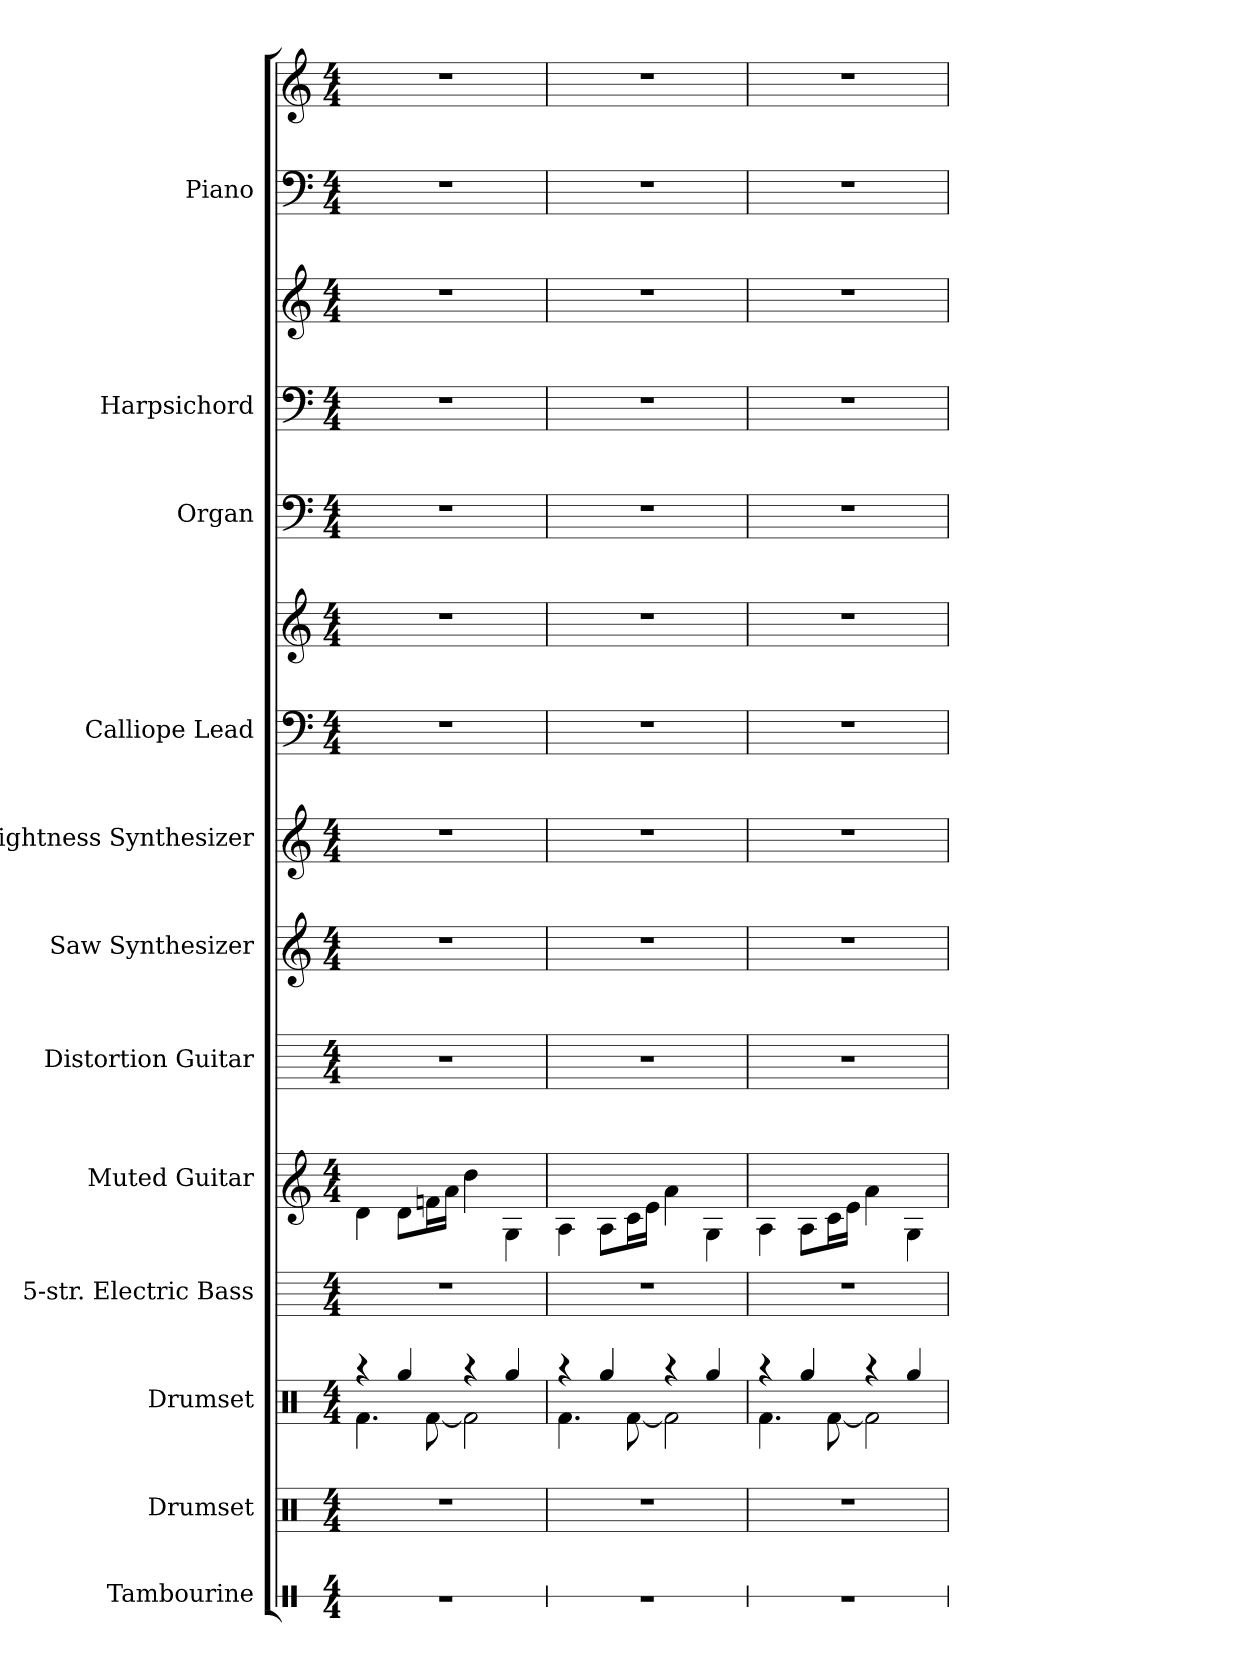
**kern	**kern	**kern	**kern	**kern	**kern	**kern	**kern	**kern	**kern	**kern	**kern	**kern	**kern	**kern
*part12	*part11	*part10	*part9	*part8	*part7	*part6	*part5	*part4	*part4	*part3	*part2	*part2	*part1	*part1
*staff15	*staff14	*staff13	*staff12	*staff11	*staff10	*staff9	*staff8	*staff7	*staff6	*staff5	*staff4	*staff3	*staff2	*staff1
*I"Tambourine	*I"Drumset	*I"Drumset	*I"5-str. Electric Bass	*I"Muted Guitar	*I"Distortion Guitar	*I"Saw Synthesizer	*I"Brightness Synthesizer	*I"Calliope Lead	*	*I"Organ	*I"Harpsichord	*	*I"Piano	*
*I'Tamb.	*I'D. Set	*I'D. Set	*I'El. B.	*I'Mute.	*I'Dist.	*I'Saw Synth	*I'Synth.	*I'Calliope	*	*I'Org.	*I'Hch.	*	*I'Pno.	*
*stria1	*	*	*stria5	*stria6	*stria6	*	*	*	*	*	*	*	*	*
*clefX	*clefX	*clefX	*	*	*	*clefG2	*clefG2	*clefF4	*clefG2	*clefF4	*clefF4	*clefG2	*clefF4	*clefG2
*	*	*	*ITrd7c12	*	*	*	*	*	*	*	*	*	*	*
*k[]	*k[]	*k[]	*k[]	*k[]	*k[]	*k[]	*k[]	*k[]	*k[]	*k[]	*k[]	*k[]	*k[]	*k[]
*M4/4	*M4/4	*M4/4	*M4/4	*M4/4	*M4/4	*M4/4	*M4/4	*M4/4	*M4/4	*M4/4	*M4/4	*M4/4	*M4/4	*M4/4
*MM160	*MM160	*MM160	*MM160	*MM160	*MM160	*MM160	*MM160	*MM160	*MM160	*MM160	*MM160	*MM160	*MM160	*MM160
=1	=1	=1	=1	=1	=1	=1	=1	=1	=1	=1	=1	=1	=1	=1
*	*	*^	*	*	*	*	*	*	*	*	*	*	*	*
1r	1r	4r	4.Rf\	1r	4d\	1r	1r	1r	1r	1r	1r	1r	1r	1r	1r
.	.	4Rgg/	.	.	8d\L	.	.	.	.	.	.	.	.	.	.
.	.	.	[8Rf\	.	16fn\L	.	.	.	.	.	.	.	.	.	.
.	.	.	.	.	16a\JJ	.	.	.	.	.	.	.	.	.	.
.	.	4r	2Rf\]	.	4dd\	.	.	.	.	.	.	.	.	.	.
.	.	4Rgg/	.	.	4G\	.	.	.	.	.	.	.	.	.	.
=2	=2	=2	=2	=2	=2	=2	=2	=2	=2	=2	=2	=2	=2	=2	=2
1r	1r	4r	4.Rf\	1r	4A\	1r	1r	1r	1r	1r	1r	1r	1r	1r	1r
.	.	4Rgg/	.	.	8A\L	.	.	.	.	.	.	.	.	.	.
.	.	.	[8Rf\	.	16c\L	.	.	.	.	.	.	.	.	.	.
.	.	.	.	.	16e\JJ	.	.	.	.	.	.	.	.	.	.
.	.	4r	2Rf\]	.	4a\	.	.	.	.	.	.	.	.	.	.
.	.	4Rgg/	.	.	4G\	.	.	.	.	.	.	.	.	.	.
=3	=3	=3	=3	=3	=3	=3	=3	=3	=3	=3	=3	=3	=3	=3	=3
1r	1r	4r	4.Rf\	1r	4A\	1r	1r	1r	1r	1r	1r	1r	1r	1r	1r
.	.	4Rgg/	.	.	8A\L	.	.	.	.	.	.	.	.	.	.
.	.	.	[8Rf\	.	16c\L	.	.	.	.	.	.	.	.	.	.
.	.	.	.	.	16e\JJ	.	.	.	.	.	.	.	.	.	.
.	.	4r	2Rf\]	.	4a\	.	.	.	.	.	.	.	.	.	.
.	.	4Rgg/	.	.	4G\	.	.	.	.	.	.	.	.	.	.
*	*	*v	*v	*	*	*	*	*	*	*	*	*	*	*	*
=	=	=	=	=	=	=	=	=	=	=	=	=	=	=
*-	*-	*-	*-	*-	*-	*-	*-	*-	*-	*-	*-	*-	*-	*-
